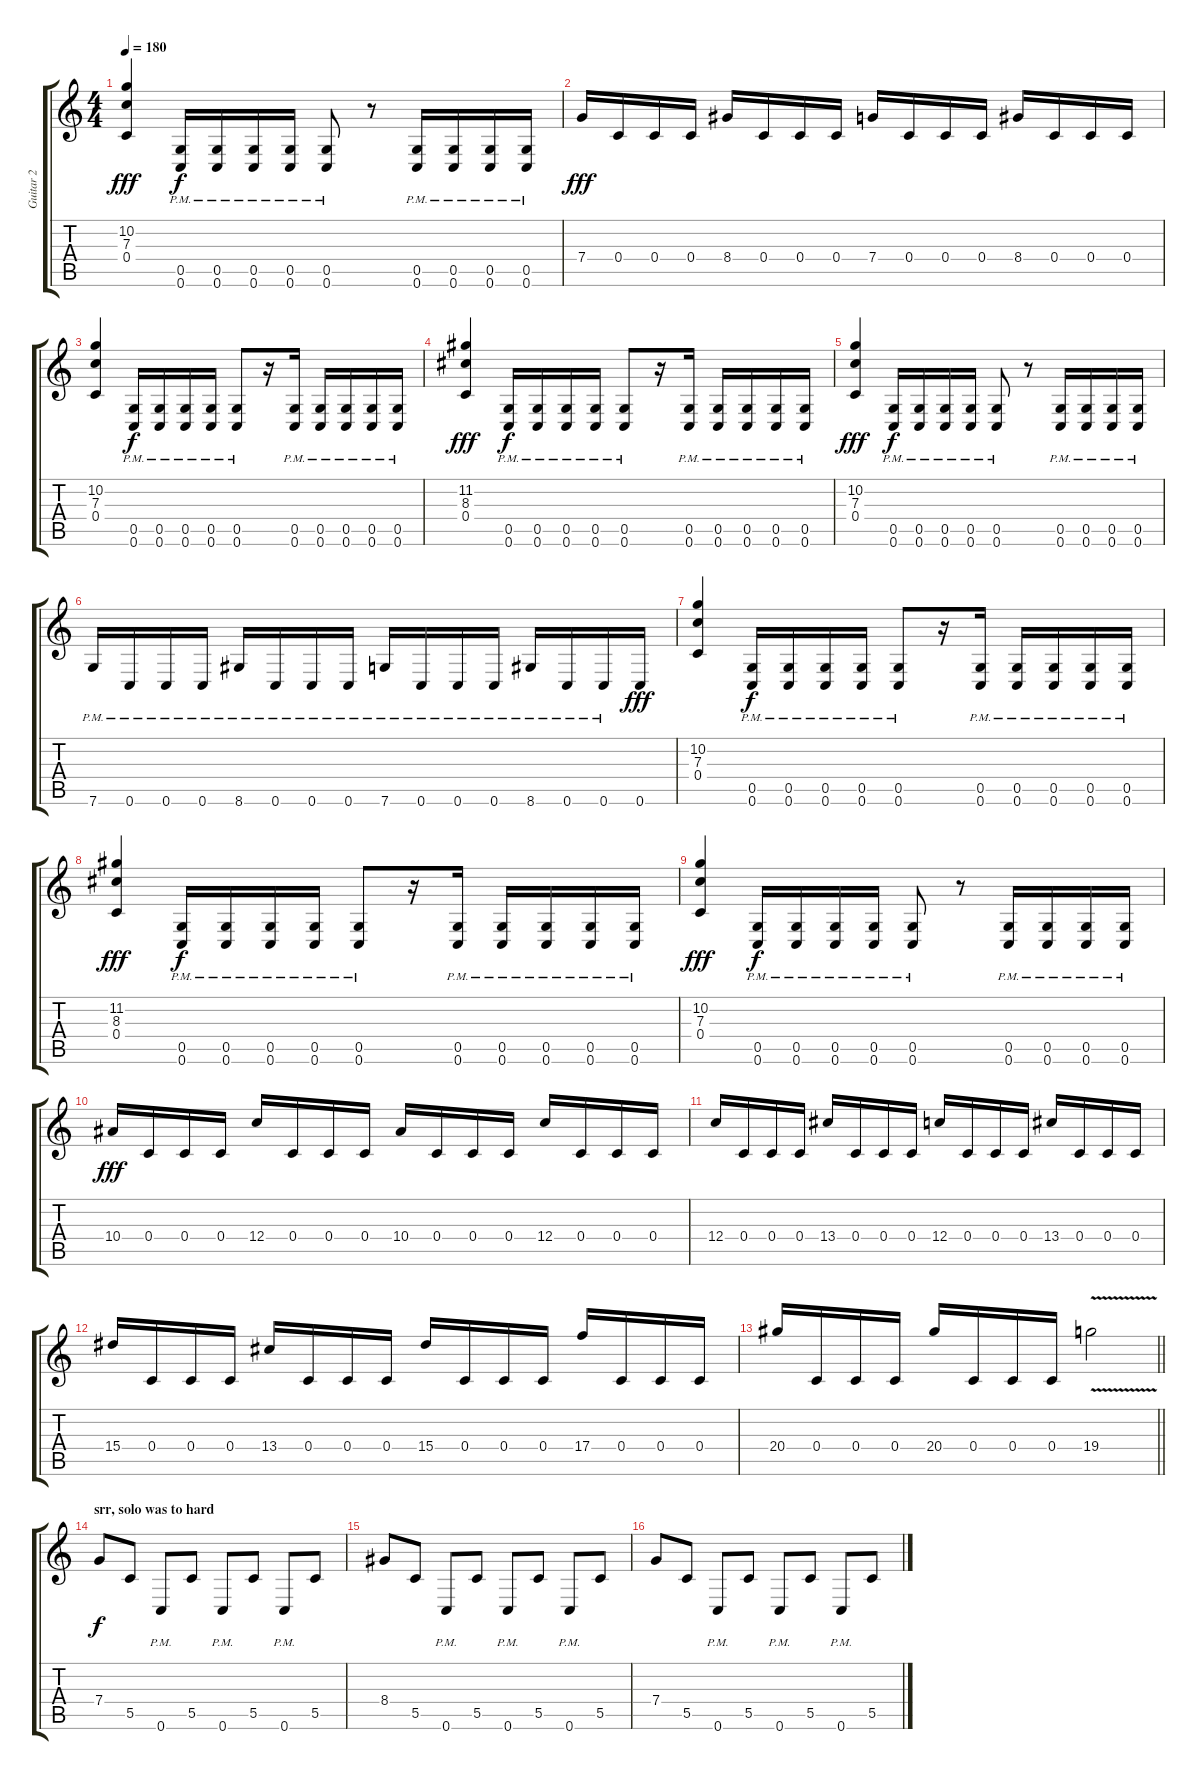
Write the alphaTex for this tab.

\track ("Guitar 2" "Guitar 2") {instrument distortionguitar}
\staff {score tabs}
\tuning (D4 A3 F3 C3 G2 C2) {hide}
\ts (4 4)
\tempo 180
\clef g2
\ks c
(10.2 7.3 0.4).4{dy fff} (0.5{pm} 0.6{pm}).16{dy f} (0.5{pm} 0.6{pm}).16 (0.5{pm} 0.6{pm}).16 (0.5{pm} 0.6{pm}).16 (0.5{pm} 0.6{pm}).8 r.8 (0.5{pm} 0.6{pm}).16 (0.5{pm} 0.6{pm}).16 (0.5{pm} 0.6{pm}).16 (0.5{pm} 0.6{pm}).16 |
7.4.16{dy fff} 0.4.16 0.4.16 0.4.16 8.4.16 0.4.16 0.4.16 0.4.16 7.4.16 0.4.16 0.4.16 0.4.16 8.4.16 0.4.16 0.4.16 0.4.16 |
(10.2 7.3 0.4).4 (0.5{pm} 0.6{pm}).16{dy f} (0.5{pm} 0.6{pm}).16 (0.5{pm} 0.6{pm}).16 (0.5{pm} 0.6{pm}).16 (0.5{pm} 0.6{pm}).8 r.16 (0.5{pm} 0.6{pm}).16 (0.5{pm} 0.6{pm}).16 (0.5{pm} 0.6{pm}).16 (0.5{pm} 0.6{pm}).16 (0.5{pm} 0.6{pm}).16 |
(11.2 8.3 0.4).4{dy fff} (0.5{pm} 0.6{pm}).16{dy f} (0.5{pm} 0.6{pm}).16 (0.5{pm} 0.6{pm}).16 (0.5{pm} 0.6{pm}).16 (0.5{pm} 0.6{pm}).8 r.16 (0.5{pm} 0.6{pm}).16 (0.5{pm} 0.6{pm}).16 (0.5{pm} 0.6{pm}).16 (0.5{pm} 0.6{pm}).16 (0.5{pm} 0.6{pm}).16 |
(10.2 7.3 0.4).4{dy fff} (0.5{pm} 0.6{pm}).16{dy f} (0.5{pm} 0.6{pm}).16 (0.5{pm} 0.6{pm}).16 (0.5{pm} 0.6{pm}).16 (0.5{pm} 0.6{pm}).8 r.8 (0.5{pm} 0.6{pm}).16 (0.5{pm} 0.6{pm}).16 (0.5{pm} 0.6{pm}).16 (0.5{pm} 0.6{pm}).16 |
7.6{pm}.16 0.6{pm}.16 0.6{pm}.16 0.6{pm}.16 8.6{pm}.16 0.6{pm}.16 0.6{pm}.16 0.6{pm}.16 7.6{pm}.16 0.6{pm}.16 0.6{pm}.16 0.6{pm}.16 8.6{pm}.16 0.6{pm}.16 0.6{pm}.16 0.6.16{dy fff} |
(10.2 7.3 0.4).4 (0.5{pm} 0.6{pm}).16{dy f} (0.5{pm} 0.6{pm}).16 (0.5{pm} 0.6{pm}).16 (0.5{pm} 0.6{pm}).16 (0.5{pm} 0.6{pm}).8 r.16 (0.5{pm} 0.6{pm}).16 (0.5{pm} 0.6{pm}).16 (0.5{pm} 0.6{pm}).16 (0.5{pm} 0.6{pm}).16 (0.5{pm} 0.6{pm}).16 |
(11.2 8.3 0.4).4{dy fff} (0.5{pm} 0.6{pm}).16{dy f} (0.5{pm} 0.6{pm}).16 (0.5{pm} 0.6{pm}).16 (0.5{pm} 0.6{pm}).16 (0.5{pm} 0.6{pm}).8 r.16 (0.5{pm} 0.6{pm}).16 (0.5{pm} 0.6{pm}).16 (0.5{pm} 0.6{pm}).16 (0.5{pm} 0.6{pm}).16 (0.5{pm} 0.6{pm}).16 |
(10.2 7.3 0.4).4{dy fff} (0.5{pm} 0.6{pm}).16{dy f} (0.5{pm} 0.6{pm}).16 (0.5{pm} 0.6{pm}).16 (0.5{pm} 0.6{pm}).16 (0.5{pm} 0.6{pm}).8 r.8 (0.5{pm} 0.6{pm}).16 (0.5{pm} 0.6{pm}).16 (0.5{pm} 0.6{pm}).16 (0.5{pm} 0.6{pm}).16 |
10.4.16{dy fff} 0.4.16 0.4.16 0.4.16 12.4.16 0.4.16 0.4.16 0.4.16 10.4.16 0.4.16 0.4.16 0.4.16 12.4.16 0.4.16 0.4.16 0.4.16 |
12.4.16 0.4.16 0.4.16 0.4.16 13.4.16 0.4.16 0.4.16 0.4.16 12.4.16 0.4.16 0.4.16 0.4.16 13.4.16 0.4.16 0.4.16 0.4.16 |
15.4.16 0.4.16 0.4.16 0.4.16 13.4.16 0.4.16 0.4.16 0.4.16 15.4.16 0.4.16 0.4.16 0.4.16 17.4.16 0.4.16 0.4.16 0.4.16 |
\barLineRight lightlight
20.4.16 0.4.16 0.4.16 0.4.16 20.4.16 0.4.16 0.4.16 0.4.16 19.4{v}.2 |
\section ("" "srr, solo was to hard")
7.4.8{dy f volume 13} 5.5.8 0.6{pm}.8 5.5.8 0.6{pm}.8 5.5.8 0.6{pm}.8 5.5.8 |
8.4.8 5.5.8 0.6{pm}.8 5.5.8 0.6{pm}.8 5.5.8 0.6{pm}.8 5.5.8 |
7.4.8 5.5.8 0.6{pm}.8 5.5.8 0.6{pm}.8 5.5.8 0.6{pm}.8 5.5.8
